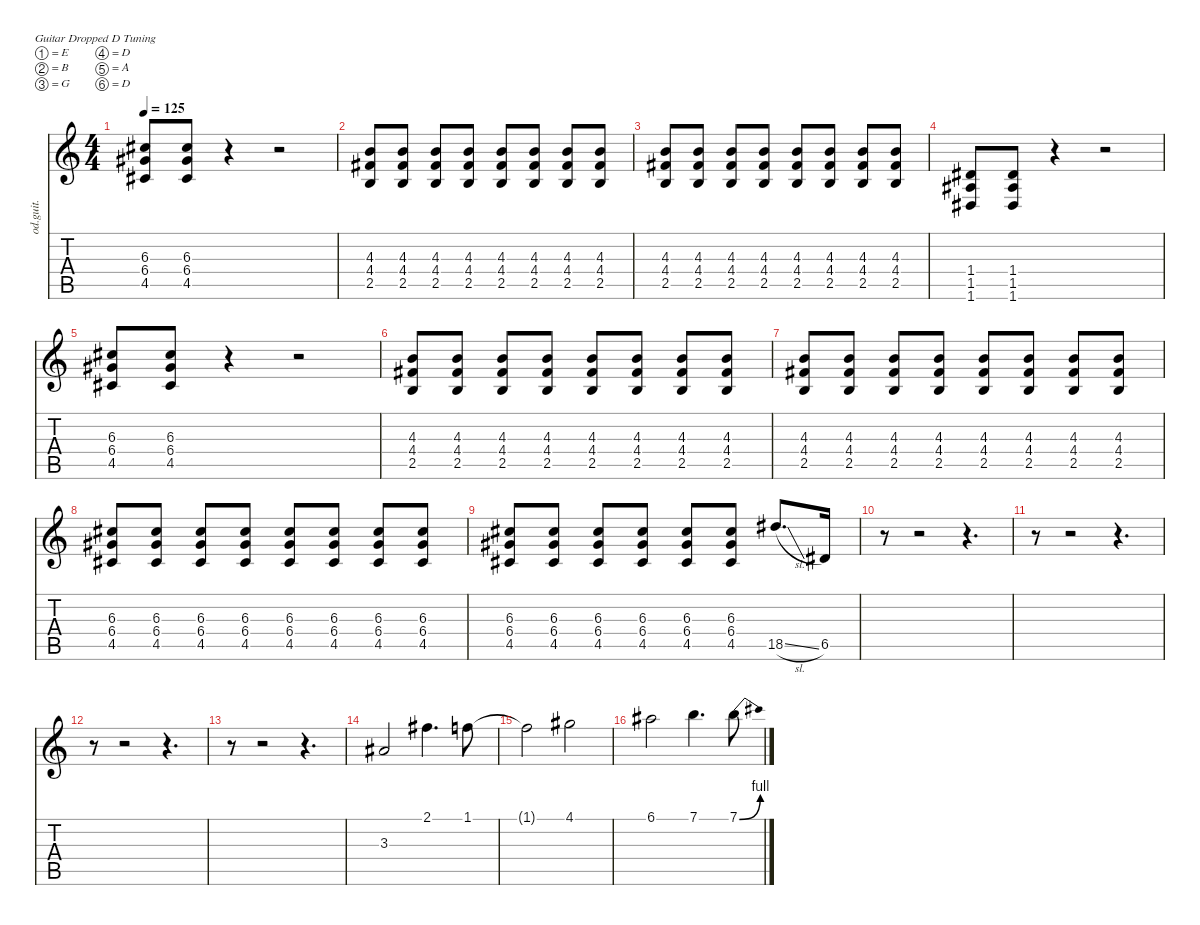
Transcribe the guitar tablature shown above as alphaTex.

\defaultSystemsLayout 4
\hideDynamics
\bracketExtendMode nobrackets
\otherSystemsTrackNameOrientation horizontal
\track ("Piste 2" "od.guit.") {instrument overdrivenguitar}
\staff {score tabs}
\tuning (E4 B3 G3 D3 A2 D2)
\ts (4 4)
\tempo 125
\clef g2
\ks c
(6.3{acc #} 6.4{acc #} 4.5{acc #}).8{dy f} (6.3{acc #} 6.4{acc #} 4.5{acc #}).8 r.4 r.2 |
(4.3 4.4{acc #} 2.5).8 (4.3 4.4{acc #} 2.5).8 (4.3 4.4{acc #} 2.5).8 (4.3 4.4{acc #} 2.5).8 (4.3 4.4{acc #} 2.5).8 (4.3 4.4{acc #} 2.5).8 (4.3 4.4{acc #} 2.5).8 (4.3 4.4{acc #} 2.5).8 |
(4.3 4.4{acc #} 2.5).8 (4.3 4.4{acc #} 2.5).8 (4.3 4.4{acc #} 2.5).8 (4.3 4.4{acc #} 2.5).8 (4.3 4.4{acc #} 2.5).8 (4.3 4.4{acc #} 2.5).8 (4.3 4.4{acc #} 2.5).8 (4.3 4.4{acc #} 2.5).8 |
(1.4{acc #} 1.5{acc #} 1.6{acc #}).8 (1.4{acc #} 1.5{acc #} 1.6{acc #}).8 r.4 r.2 |
(6.3{acc #} 6.4{acc #} 4.5{acc #}).8 (6.3{acc #} 6.4{acc #} 4.5{acc #}).8 r.4 r.2 |
(4.3 4.4{acc #} 2.5).8 (4.3 4.4{acc #} 2.5).8 (4.3 4.4{acc #} 2.5).8 (4.3 4.4{acc #} 2.5).8 (4.3 4.4{acc #} 2.5).8 (4.3 4.4{acc #} 2.5).8 (4.3 4.4{acc #} 2.5).8 (4.3 4.4{acc #} 2.5).8 |
(4.3 4.4{acc #} 2.5).8 (4.3 4.4{acc #} 2.5).8 (4.3 4.4{acc #} 2.5).8 (4.3 4.4{acc #} 2.5).8 (4.3 4.4{acc #} 2.5).8 (4.3 4.4{acc #} 2.5).8 (4.3 4.4{acc #} 2.5).8 (4.3 4.4{acc #} 2.5).8 |
(6.3{acc #} 6.4{acc #} 4.5{acc #}).8 (6.3{acc #} 6.4{acc #} 4.5{acc #}).8 (6.3{acc #} 6.4{acc #} 4.5{acc #}).8 (6.3{acc #} 6.4{acc #} 4.5{acc #}).8 (6.3{acc #} 6.4{acc #} 4.5{acc #}).8 (6.3{acc #} 6.4{acc #} 4.5{acc #}).8 (6.3{acc #} 6.4{acc #} 4.5{acc #}).8 (6.3{acc #} 6.4{acc #} 4.5{acc #}).8 |
(6.3{acc #} 6.4{acc #} 4.5{acc #}).8 (6.3{acc #} 6.4{acc #} 4.5{acc #}).8 (6.3{acc #} 6.4{acc #} 4.5{acc #}).8 (6.3{acc #} 6.4{acc #} 4.5{acc #}).8 (6.3{acc #} 6.4{acc #} 4.5{acc #}).8 (6.3{acc #} 6.4{acc #} 4.5{acc #}).8 18.5{sl acc #}.8{d} 6.5{acc #}.16 |
r.8 r.2 r.4{d} |
r.8 r.2 r.4{d} |
r.8 r.2 r.4{d} |
r.8 r.2 r.4{d} |
3.3{acc #}.2 2.1{acc #}.4{d} 1.1.8 |
1.1{t}.2 4.1{acc #}.2 |
6.1{acc #}.2 7.1.4{d} 7.1{be (bend 0 0 60 4)}.8
